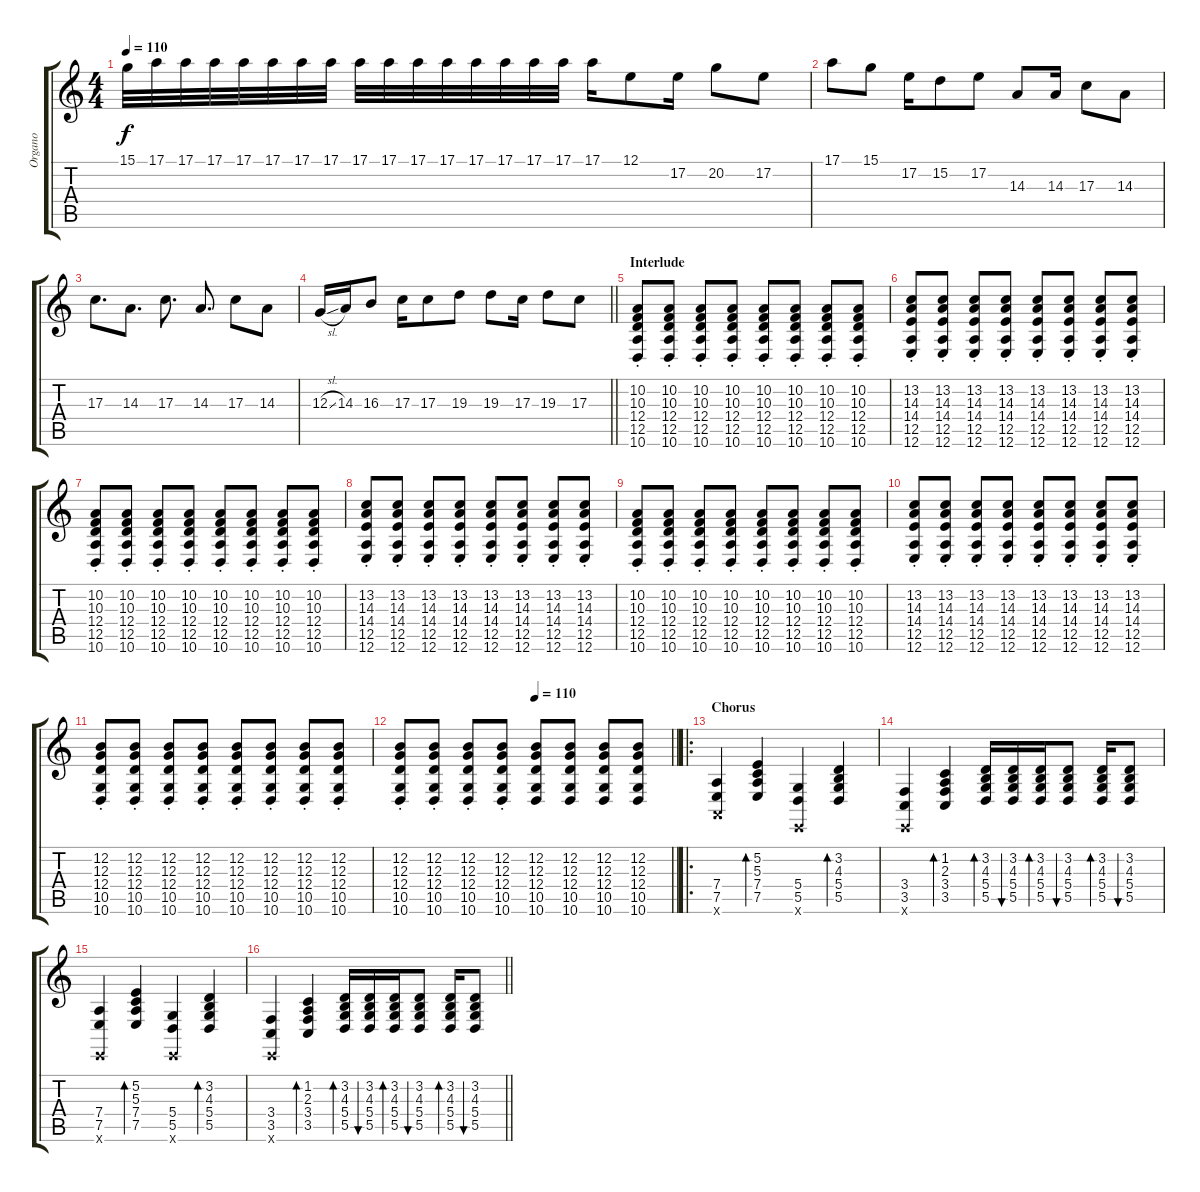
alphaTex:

\track ("Organo" "Organo") {instrument electricpiano1}
\staff {score tabs}
\tuning (E4 B3 G3 D3 A2 E2) {hide}
\ts (4 4)
\tempo 110
\clef g2
\ks c
15.1.32{dy f} 17.1.32 17.1.32 17.1.32 17.1.32 17.1.32 17.1.32 17.1.32 17.1.32 17.1.32 17.1.32 17.1.32 17.1.32 17.1.32 17.1.32 17.1.32 17.1.16 12.1.8 17.2.16 20.2.8 17.2.8 |
17.1.8 15.1.8 17.2.16 15.2.8 17.2.8 14.3.8 14.3.16 17.3.8 14.3.8 |
17.3.8{d} 14.3.8{d} 17.3.8{d} 14.3.8{d} 17.3.8 14.3.8 |
\barLineRight lightlight
12.3{sl}.16 14.3.16 16.3.8 17.3.16 17.3.8 19.3.8 19.3.8 17.3.16 19.3.8 17.3.8 |
\section ("" "Interlude")
(10.2{st} 10.3{st} 12.4{st} 12.5{st} 10.6{st}).8{volume 10 instrument brightacousticpiano} (10.2{st} 10.3{st} 12.4{st} 12.5{st} 10.6{st}).8 (10.2{st} 10.3{st} 12.4{st} 12.5{st} 10.6{st}).8 (10.2{st} 10.3{st} 12.4{st} 12.5{st} 10.6{st}).8 (10.2{st} 10.3{st} 12.4{st} 12.5{st} 10.6{st}).8 (10.2{st} 10.3{st} 12.4{st} 12.5{st} 10.6{st}).8 (10.2{st} 10.3{st} 12.4{st} 12.5{st} 10.6{st}).8 (10.2{st} 10.3{st} 12.4{st} 12.5{st} 10.6{st}).8 |
(13.2{st} 14.3{st} 14.4{st} 12.5{st} 12.6{st}).8 (13.2{st} 14.3{st} 14.4{st} 12.5{st} 12.6{st}).8 (13.2{st} 14.3{st} 14.4{st} 12.5{st} 12.6{st}).8 (13.2{st} 14.3{st} 14.4{st} 12.5{st} 12.6{st}).8 (13.2{st} 14.3{st} 14.4{st} 12.5{st} 12.6{st}).8 (13.2{st} 14.3{st} 14.4{st} 12.5{st} 12.6{st}).8 (13.2{st} 14.3{st} 14.4{st} 12.5{st} 12.6{st}).8 (13.2{st} 14.3{st} 14.4{st} 12.5{st} 12.6{st}).8 |
(10.2{st} 10.3{st} 12.4{st} 12.5{st} 10.6{st}).8 (10.2{st} 10.3{st} 12.4{st} 12.5{st} 10.6{st}).8 (10.2{st} 10.3{st} 12.4{st} 12.5{st} 10.6{st}).8 (10.2{st} 10.3{st} 12.4{st} 12.5{st} 10.6{st}).8 (10.2{st} 10.3{st} 12.4{st} 12.5{st} 10.6{st}).8 (10.2{st} 10.3{st} 12.4{st} 12.5{st} 10.6{st}).8 (10.2{st} 10.3{st} 12.4{st} 12.5{st} 10.6{st}).8 (10.2{st} 10.3{st} 12.4{st} 12.5{st} 10.6{st}).8 |
(13.2{st} 14.3{st} 14.4{st} 12.5{st} 12.6{st}).8 (13.2{st} 14.3{st} 14.4{st} 12.5{st} 12.6{st}).8 (13.2{st} 14.3{st} 14.4{st} 12.5{st} 12.6{st}).8 (13.2{st} 14.3{st} 14.4{st} 12.5{st} 12.6{st}).8 (13.2{st} 14.3{st} 14.4{st} 12.5{st} 12.6{st}).8 (13.2{st} 14.3{st} 14.4{st} 12.5{st} 12.6{st}).8 (13.2{st} 14.3{st} 14.4{st} 12.5{st} 12.6{st}).8 (13.2{st} 14.3{st} 14.4{st} 12.5{st} 12.6{st}).8 |
(10.2{st} 10.3{st} 12.4{st} 12.5{st} 10.6{st}).8 (10.2{st} 10.3{st} 12.4{st} 12.5{st} 10.6{st}).8 (10.2{st} 10.3{st} 12.4{st} 12.5{st} 10.6{st}).8 (10.2{st} 10.3{st} 12.4{st} 12.5{st} 10.6{st}).8 (10.2{st} 10.3{st} 12.4{st} 12.5{st} 10.6{st}).8 (10.2{st} 10.3{st} 12.4{st} 12.5{st} 10.6{st}).8 (10.2{st} 10.3{st} 12.4{st} 12.5{st} 10.6{st}).8 (10.2{st} 10.3{st} 12.4{st} 12.5{st} 10.6{st}).8 |
(13.2{st} 14.3{st} 14.4{st} 12.5{st} 12.6{st}).8 (13.2{st} 14.3{st} 14.4{st} 12.5{st} 12.6{st}).8 (13.2{st} 14.3{st} 14.4{st} 12.5{st} 12.6{st}).8 (13.2{st} 14.3{st} 14.4{st} 12.5{st} 12.6{st}).8 (13.2{st} 14.3{st} 14.4{st} 12.5{st} 12.6{st}).8 (13.2{st} 14.3{st} 14.4{st} 12.5{st} 12.6{st}).8 (13.2{st} 14.3{st} 14.4{st} 12.5{st} 12.6{st}).8 (13.2{st} 14.3{st} 14.4{st} 12.5{st} 12.6{st}).8 |
(12.2{st} 12.3{st} 12.4{st} 10.5{st} 10.6{st}).8 (12.2{st} 12.3{st} 12.4{st} 10.5{st} 10.6{st}).8 (12.2{st} 12.3{st} 12.4{st} 10.5{st} 10.6{st}).8 (12.2{st} 12.3{st} 12.4{st} 10.5{st} 10.6{st}).8 (12.2{st} 12.3{st} 12.4{st} 10.5{st} 10.6{st}).8 (12.2{st} 12.3{st} 12.4{st} 10.5{st} 10.6{st}).8 (12.2{st} 12.3{st} 12.4{st} 10.5{st} 10.6{st}).8 (12.2{st} 12.3{st} 12.4{st} 10.5{st} 10.6{st}).8 |
\tempo (110 0.5)
\barLineRight lightlight
(12.2{st} 12.3{st} 12.4{st} 10.5{st} 10.6{st}).8 (12.2{st} 12.3{st} 12.4{st} 10.5{st} 10.6{st}).8 (12.2{st} 12.3{st} 12.4{st} 10.5{st} 10.6{st}).8 (12.2{st} 12.3{st} 12.4{st} 10.5{st} 10.6{st}).8 (12.2 12.3 12.4 10.5 10.6).8 (12.2 12.3 12.4 10.5 10.6).8 (12.2 12.3 12.4 10.5 10.6).8 (12.2 12.3 12.4 10.5 10.6).8 |
\ro
\section ("" "Chorus")
(7.4 7.5 5.6{x}).4{instrument electricpiano1} (5.2 5.3 7.4 7.5).4{bd 60} (5.4 5.5 0.6{x}).4 (3.2 4.3 5.4 5.5).4{bd 60} |
(3.4 3.5 0.6{x}).4 (1.2 2.3 3.4 3.5).4{bd 60} (3.2 4.3 5.4 5.5).16{bd 60} (3.2 4.3 5.4 5.5).16{bu 60} (3.2 4.3 5.4 5.5).16{bd 60} (3.2 4.3 5.4 5.5).8{bu 60} (3.2 4.3 5.4 5.5).16{bd 60} (3.2 4.3 5.4 5.5).8{bu 60} |
(7.4 7.5 0.6{x}).4 (5.2 5.3 7.4 7.5).4{bd 60} (5.4 5.5 0.6{x}).4 (3.2 4.3 5.4 5.5).4{bd 60} |
\barLineRight lightlight
(3.4 3.5 0.6{x}).4 (1.2 2.3 3.4 3.5).4{bd 60} (3.2 4.3 5.4 5.5).16{bd 60} (3.2 4.3 5.4 5.5).16{bu 60} (3.2 4.3 5.4 5.5).16{bd 60} (3.2 4.3 5.4 5.5).8{bu 60} (3.2 4.3 5.4 5.5).16{bd 60} (3.2 4.3 5.4 5.5).8{bu 60}
